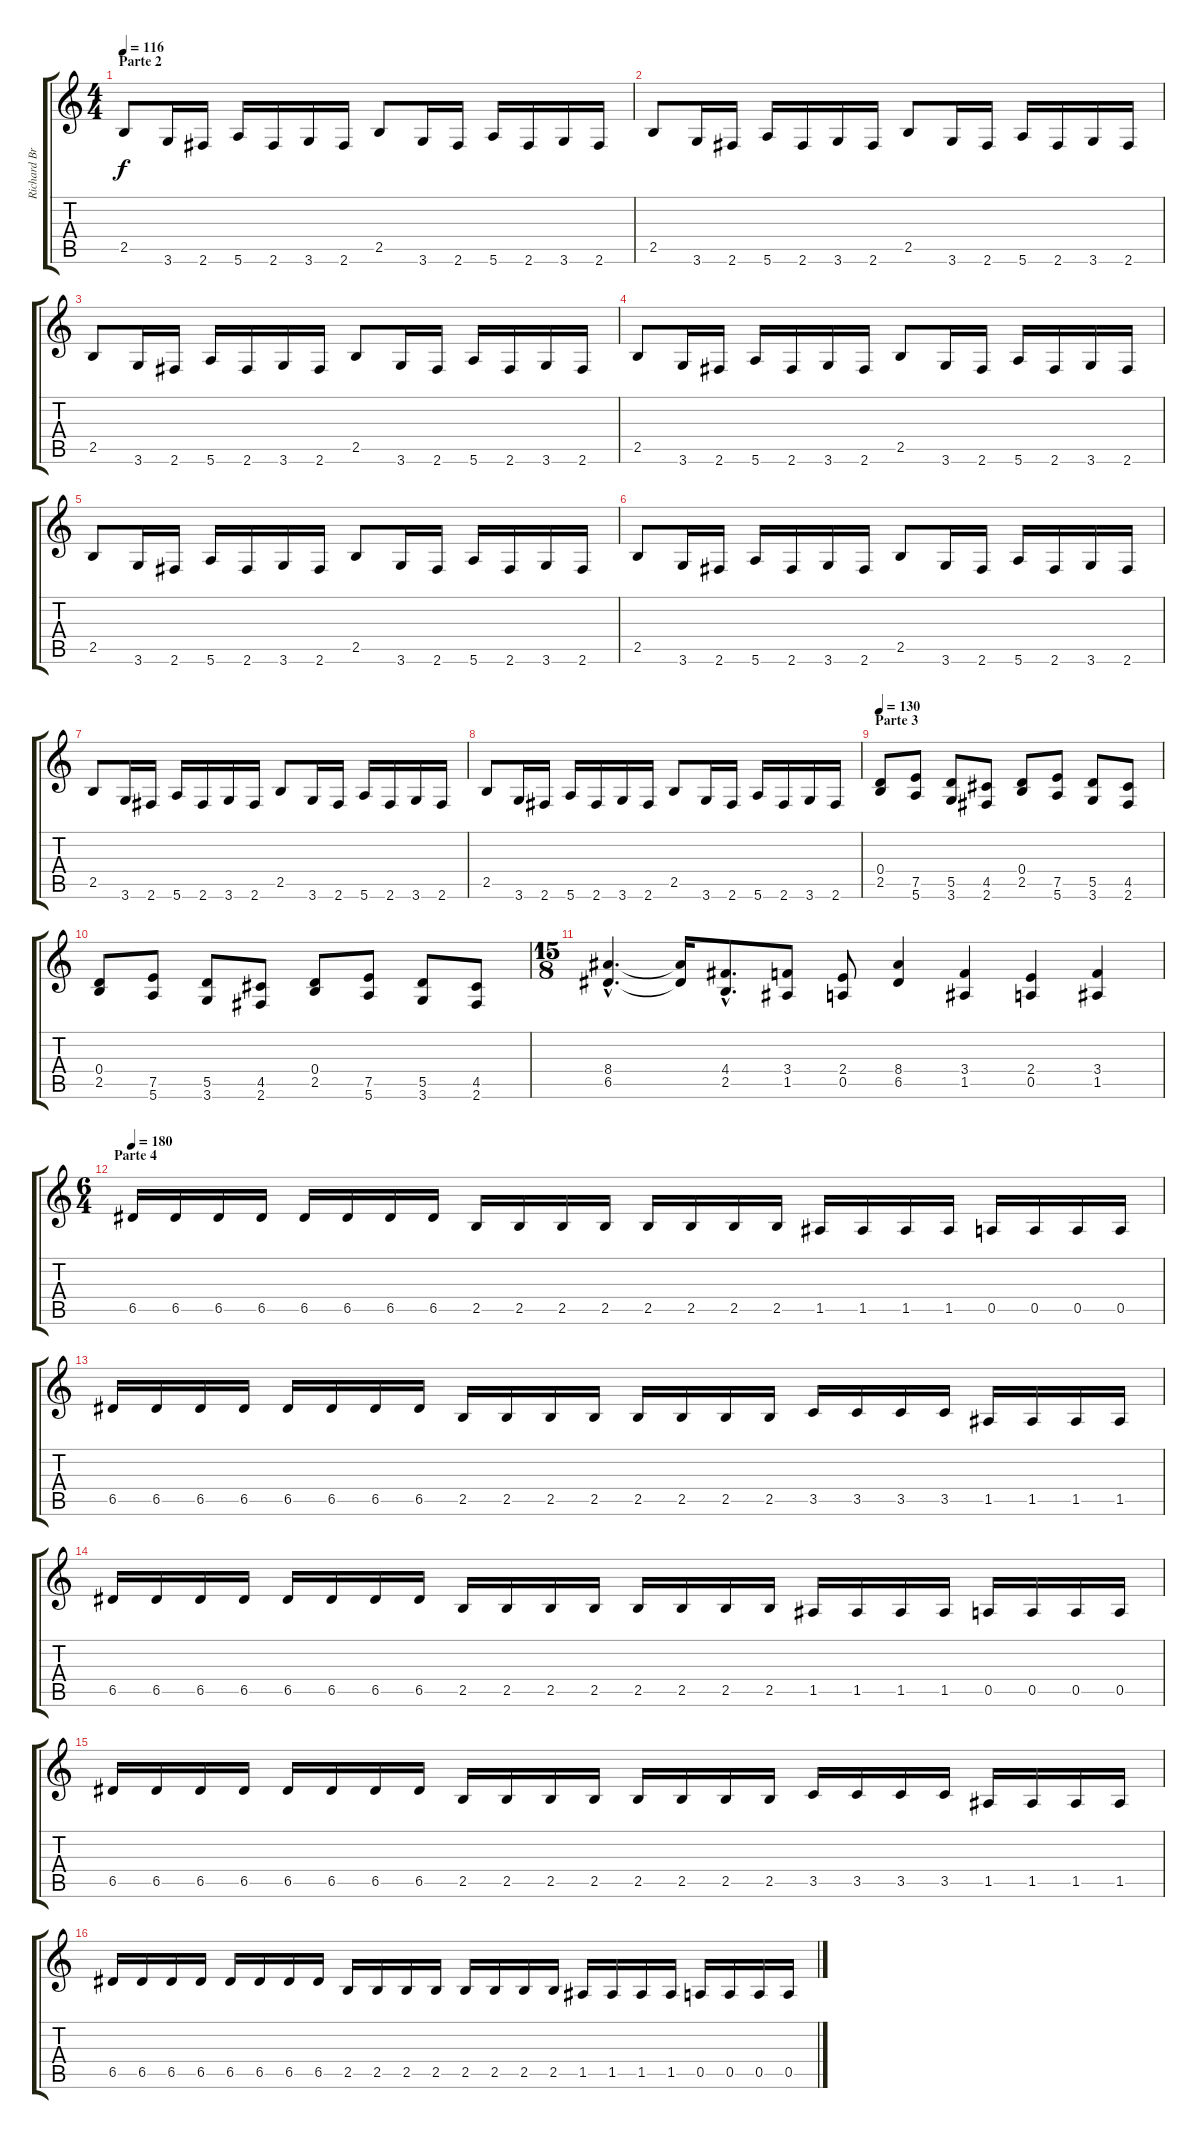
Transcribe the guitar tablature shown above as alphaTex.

\track ("Richard Brunelle" "Richard Br") {instrument distortionguitar}
\staff {score tabs}
\tuning (E4 B3 G3 D3 A2 E2) {hide}
\ts (4 4)
\section ("" "Parte 2")
\tempo 116
\clef g2
\ks c
2.5.8{dy f} 3.6.16 2.6.16 5.6.16 2.6.16 3.6.16 2.6.16 2.5.8 3.6.16 2.6.16 5.6.16 2.6.16 3.6.16 2.6.16 |
2.5.8 3.6.16 2.6.16 5.6.16 2.6.16 3.6.16 2.6.16 2.5.8 3.6.16 2.6.16 5.6.16 2.6.16 3.6.16 2.6.16 |
2.5.8 3.6.16 2.6.16 5.6.16 2.6.16 3.6.16 2.6.16 2.5.8 3.6.16 2.6.16 5.6.16 2.6.16 3.6.16 2.6.16 |
2.5.8 3.6.16 2.6.16 5.6.16 2.6.16 3.6.16 2.6.16 2.5.8 3.6.16 2.6.16 5.6.16 2.6.16 3.6.16 2.6.16 |
2.5.8 3.6.16 2.6.16 5.6.16 2.6.16 3.6.16 2.6.16 2.5.8 3.6.16 2.6.16 5.6.16 2.6.16 3.6.16 2.6.16 |
2.5.8 3.6.16 2.6.16 5.6.16 2.6.16 3.6.16 2.6.16 2.5.8 3.6.16 2.6.16 5.6.16 2.6.16 3.6.16 2.6.16 |
2.5.8 3.6.16 2.6.16 5.6.16 2.6.16 3.6.16 2.6.16 2.5.8 3.6.16 2.6.16 5.6.16 2.6.16 3.6.16 2.6.16 |
2.5.8 3.6.16 2.6.16 5.6.16 2.6.16 3.6.16 2.6.16 2.5.8 3.6.16 2.6.16 5.6.16 2.6.16 3.6.16 2.6.16 |
\section ("" "Parte 3")
\tempo 130
(0.4 2.5).8 (7.5 5.6).8 (5.5 3.6).8 (4.5 2.6).8 (0.4 2.5).8 (7.5 5.6).8 (5.5 3.6).8 (4.5 2.6).8 |
(0.4 2.5).8 (7.5 5.6).8 (5.5 3.6).8 (4.5 2.6).8 (0.4 2.5).8 (7.5 5.6).8 (5.5 3.6).8 (4.5 2.6).8 |
\ts (15 8)
(8.4{hac} 6.5{hac}).4{d} (8.4{t} 6.5{t}).16 (4.4{hac} 2.5{hac}).8{d} (3.4 1.5).8 (2.4 0.5).8 (8.4 6.5).4 (3.4 1.5).4 (2.4 0.5).4 (3.4 1.5).4 |
\ts (6 4)
\section ("" "Parte 4")
\tempo 180
6.5.16 6.5.16 6.5.16 6.5.16 6.5.16 6.5.16 6.5.16 6.5.16 2.5.16 2.5.16 2.5.16 2.5.16 2.5.16 2.5.16 2.5.16 2.5.16 1.5.16 1.5.16 1.5.16 1.5.16 0.5.16 0.5.16 0.5.16 0.5.16 |
6.5.16 6.5.16 6.5.16 6.5.16 6.5.16 6.5.16 6.5.16 6.5.16 2.5.16 2.5.16 2.5.16 2.5.16 2.5.16 2.5.16 2.5.16 2.5.16 3.5.16 3.5.16 3.5.16 3.5.16 1.5.16 1.5.16 1.5.16 1.5.16 |
6.5.16 6.5.16 6.5.16 6.5.16 6.5.16 6.5.16 6.5.16 6.5.16 2.5.16 2.5.16 2.5.16 2.5.16 2.5.16 2.5.16 2.5.16 2.5.16 1.5.16 1.5.16 1.5.16 1.5.16 0.5.16 0.5.16 0.5.16 0.5.16 |
6.5.16 6.5.16 6.5.16 6.5.16 6.5.16 6.5.16 6.5.16 6.5.16 2.5.16 2.5.16 2.5.16 2.5.16 2.5.16 2.5.16 2.5.16 2.5.16 3.5.16 3.5.16 3.5.16 3.5.16 1.5.16 1.5.16 1.5.16 1.5.16 |
6.5.16 6.5.16 6.5.16 6.5.16 6.5.16 6.5.16 6.5.16 6.5.16 2.5.16 2.5.16 2.5.16 2.5.16 2.5.16 2.5.16 2.5.16 2.5.16 1.5.16 1.5.16 1.5.16 1.5.16 0.5.16 0.5.16 0.5.16 0.5.16
